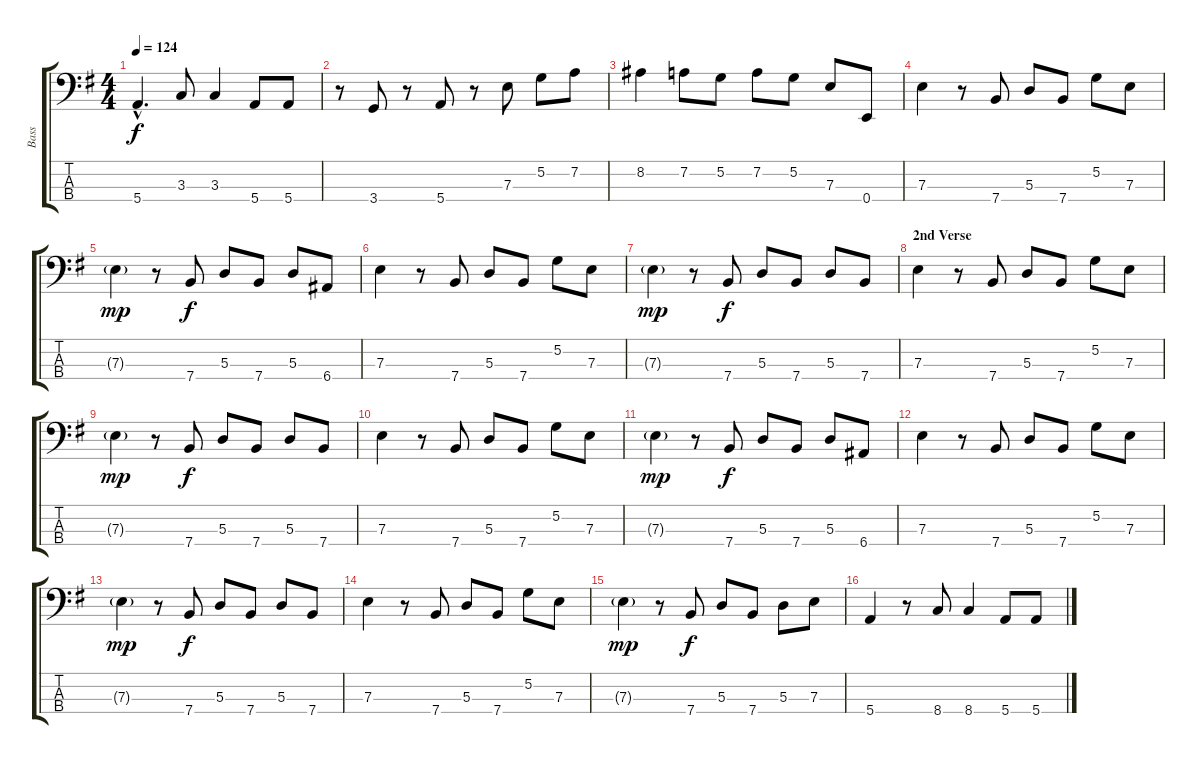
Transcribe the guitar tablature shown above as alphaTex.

\track ("Bass" "Bass") {instrument electricbassfinger}
\staff {score tabs}
\tuning (G2 D2 A1 E1) {hide}
\ts (4 4)
\tempo 124
\clef f4
\ks g
5.4{hac}.4{d dy f} 3.3.8 3.3.4 5.4.8 5.4.8 |
r.8 3.4.8 r.8 5.4.8 r.8 7.3.8 5.2.8 7.2.8 |
8.2.4 7.2.8 5.2.8 7.2.8 5.2.8 7.3.8 0.4.8 |
7.3.4 r.8 7.4.8 5.3.8 7.4.8 5.2.8 7.3.8 |
7.3{g}.4{dy mp} r.8 7.4.8{dy f} 5.3.8 7.4.8 5.3.8 6.4.8 |
7.3.4 r.8 7.4.8 5.3.8 7.4.8 5.2.8 7.3.8 |
7.3{g}.4{dy mp} r.8 7.4.8{dy f} 5.3.8 7.4.8 5.3.8 7.4.8 |
\section ("" "2nd Verse")
7.3.4 r.8 7.4.8 5.3.8 7.4.8 5.2.8 7.3.8 |
7.3{g}.4{dy mp} r.8 7.4.8{dy f} 5.3.8 7.4.8 5.3.8 7.4.8 |
7.3.4 r.8 7.4.8 5.3.8 7.4.8 5.2.8 7.3.8 |
7.3{g}.4{dy mp} r.8 7.4.8{dy f} 5.3.8 7.4.8 5.3.8 6.4.8 |
7.3.4 r.8 7.4.8 5.3.8 7.4.8 5.2.8 7.3.8 |
7.3{g}.4{dy mp} r.8 7.4.8{dy f} 5.3.8 7.4.8 5.3.8 7.4.8 |
7.3.4 r.8 7.4.8 5.3.8 7.4.8 5.2.8 7.3.8 |
7.3{g}.4{dy mp} r.8 7.4.8{dy f} 5.3.8 7.4.8 5.3.8 7.3.8 |
5.4.4 r.8 8.4.8 8.4.4 5.4.8 5.4.8
